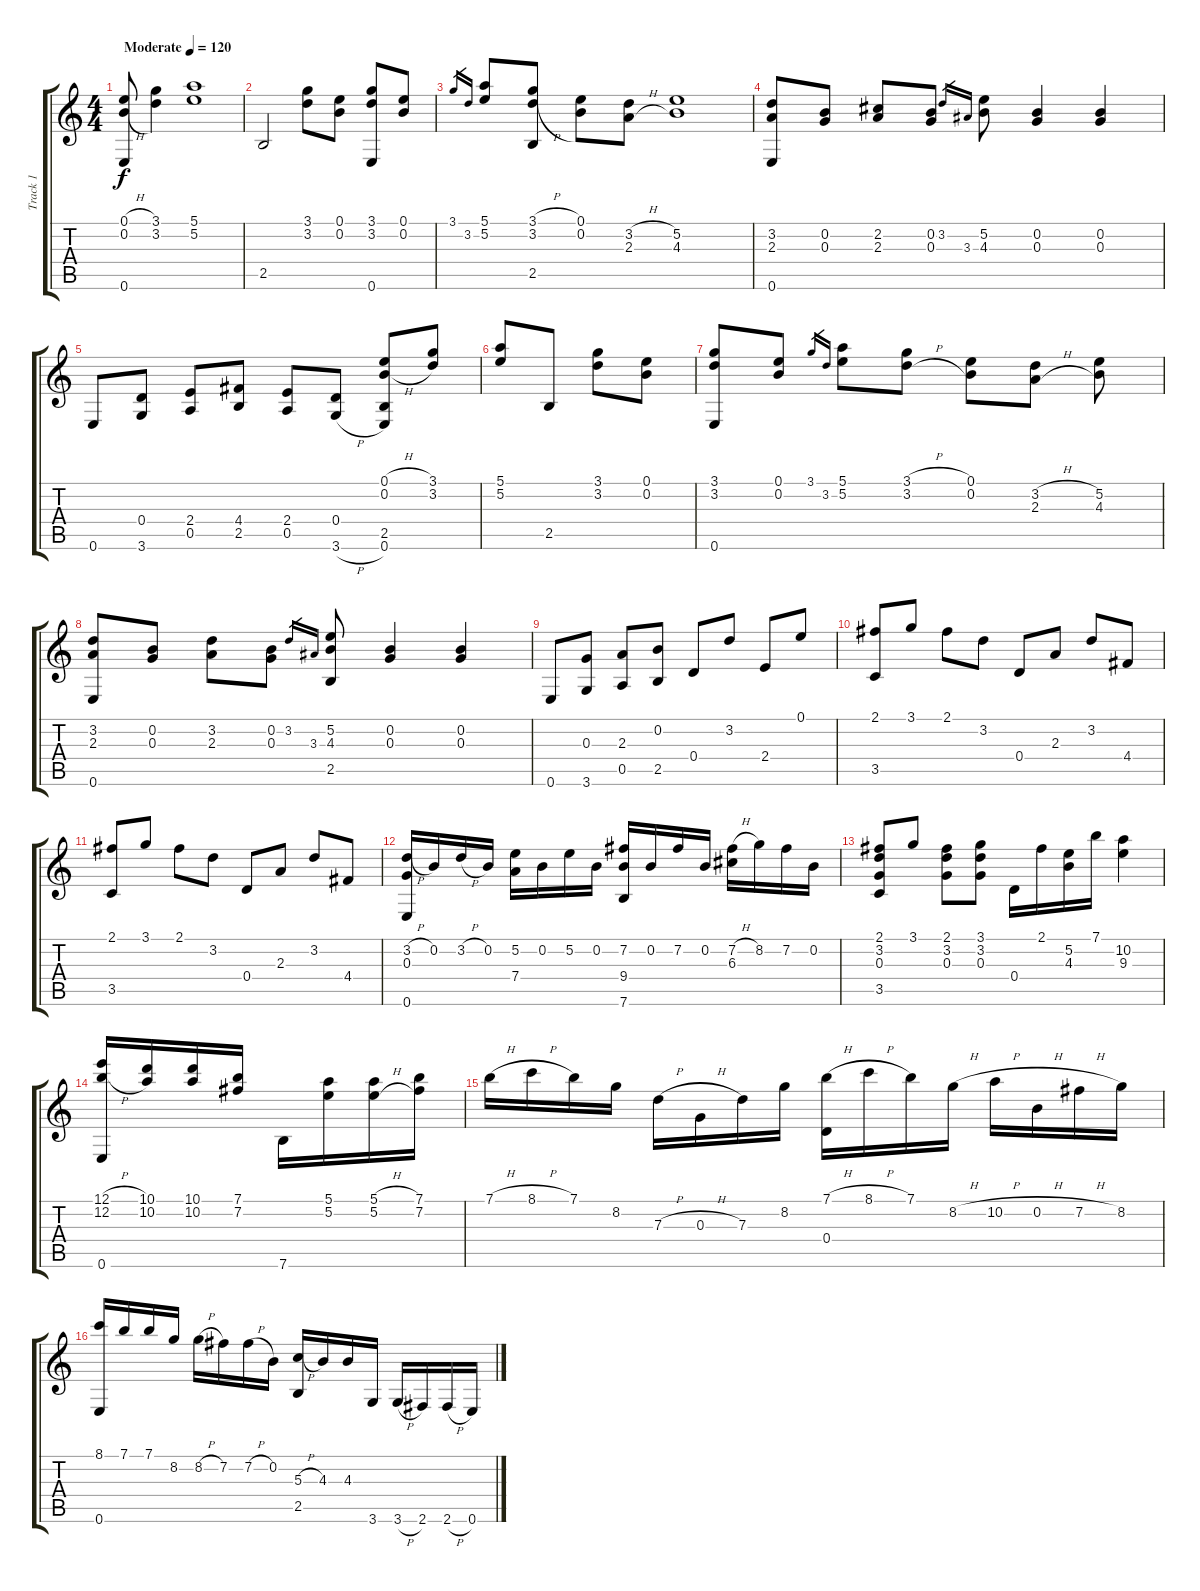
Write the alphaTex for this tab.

\track ("Track 1" "Track 1") {instrument acousticguitarsteel}
\staff {score tabs}
\tuning (E4 B3 G3 D3 A2 E2) {hide}
\ts (4 4)
\tempo (120 "Moderate")
\clef g2
\ks c
(0.1{h} 0.2{h} 0.6).8{dy f instrument acousticguitarsteel} (3.1 3.2).4 (5.1 5.2).1 |
2.5.2 (3.1 3.2).8 (0.1 0.2).8 (3.1 3.2 0.6).8 (0.1 0.2).8 |
3.1.16{gr} 3.2.16{gr} (5.1 5.2).8 (3.1{h} 3.2{h} 2.5).8 (0.1 0.2).8 (3.2{h} 2.3{h}).8 (5.2 4.3).1 |
(3.2 2.3 0.6).8 (0.2 0.3).8 (2.2 2.3).8 (0.2 0.3).8 3.2.16{gr} 3.3.16{gr} (5.2 4.3).8 (0.2 0.3).4 (0.2 0.3).4 |
0.6.8 (0.4 3.6).8 (2.4 0.5).8 (4.4 2.5).8 (2.4 0.5).8 (0.4 3.6{h}).8 (0.1{h} 0.2{h} 2.5 0.6).8 (3.1 3.2).8 |
(5.1 5.2).8 2.5.8 (3.1 3.2).8 (0.1 0.2).8 |
(3.1 3.2 0.6).8 (0.1 0.2).8 3.1.16{gr} 3.2.16{gr} (5.1 5.2).8 (3.1{h} 3.2{h}).8 (0.1 0.2).8 (3.2{h} 2.3{h}).8 (5.2 4.3).8 |
(3.2 2.3 0.6).8 (0.2 0.3).8 (3.2 2.3).8 (0.2 0.3).8 3.2.16{gr} 3.3.16{gr} (5.2 4.3 2.5).8 (0.2 0.3).4 (0.2 0.3).4 |
0.6.8 (0.3 3.6).8 (2.3 0.5).8 (0.2 2.5).8 0.4.8 3.2.8 2.4.8 0.1.8 |
(2.1 3.5).8 3.1.8 2.1.8 3.2.8 0.4.8 2.3.8 3.2.8 4.4.8 |
(2.1 3.5).8 3.1.8 2.1.8 3.2.8 0.4.8 2.3.8 3.2.8 4.4.8 |
(3.2{h} 0.3 0.6).16 0.2.16 3.2{h}.16 0.2.16 (5.2 7.4).16 0.2.16 5.2.16 0.2.16 (7.2 9.4 7.6).16 0.2.16 7.2.16 0.2.16 (7.2{h} 6.3).16 8.2.16 7.2.16 0.2.16 |
(2.1 3.2 0.3 3.5).8 3.1.8 (2.1 3.2 0.3).8 (3.1 3.2 0.3).8 0.4.16 2.1.16 (5.2 4.3).16 7.1.16 (10.2 9.3).4 |
(12.1{h} 12.2{h} 0.6).16 (10.1 10.2).16 (10.1 10.2).16 (7.1 7.2).16 7.6.16 (5.1 5.2).16 (5.1{h} 5.2{h}).16 (7.1 7.2).16 |
7.1{h}.16 8.1{h}.16 7.1.16 8.2.16 7.3{h}.16 0.3{h}.16 7.3.16 8.2.16 (7.1{h} 0.4).16 8.1{h}.16 7.1.16 8.2{h}.16 10.2{h}.16 0.2{h}.16 7.2{h}.16 8.2.16 |
(8.1 0.6).16 7.1.16 7.1.16 8.2.16 8.2{h}.16 7.2.16 7.2{h}.16 0.2.16 (5.3{h} 2.5).16 4.3.16 4.3.16 3.6.16 3.6{h}.16 2.6.16 2.6{h}.16 0.6.16
